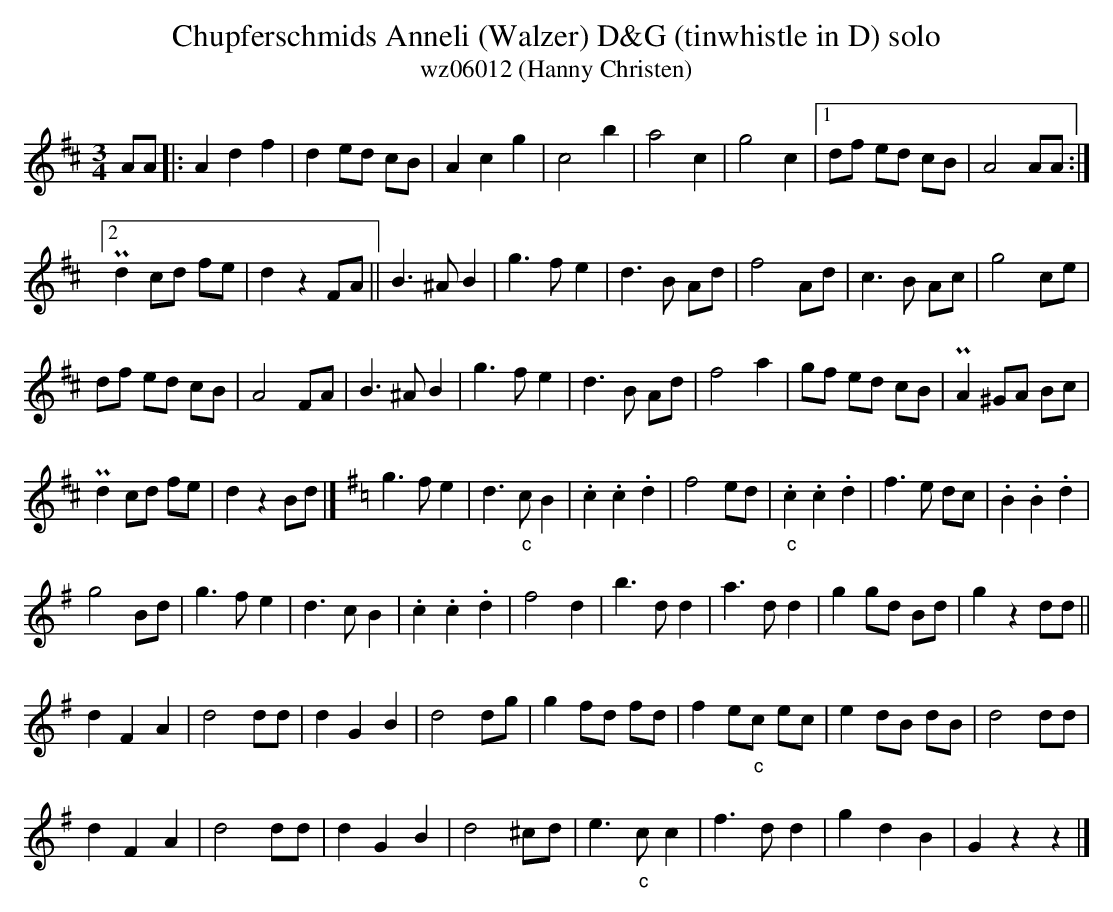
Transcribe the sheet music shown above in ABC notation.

X:1
T:Chupferschmids Anneli (Walzer) D&G (tinwhistle in D) solo
T:wz06012 (Hanny Christen)
M:3/4
L:1/4
K:D transpose=12
A/2A/2 |: Adf | de/2d/2 c/2B/2 | Acg | c2b | a2c | g2c |1 d/2f/2 e/2d/2 c/2B/2 | A2A/2A/2 :|2
Pd c/2d/2 f/2e/2 | dzF/2A/2 || B>^AB | g>fe | d>B A/2d/2 | f2 A/2d/2 | c>B A/2c/2 | g2c/2e/2 |
d/2f/2 e/2d/2 c/2B/2 | A2F/2A/2 | B>^AB | g>fe | d>B A/2d/2 | f2a | g/2f/2 e/2d/2 c/2B/2 | PA ^G/2A/2 B/2c/2 |
Pd c/2d/2 f/2e/2 | dzB/2d/2 |] [K:G] g>fe | d>"_c"cB | .c.c.d | f2e/2d/2 | "_c".c.c.d | f>e d/2c/2 | .B.B.d |
g2B/2d/2 | g>fe | d>cB | .c.c.d | f2d | b>dd | a>dd | gg/2d/2 B/2d/2 | gzd/2d/2 ||
dFA | d2d/2d/2 | dGB | d2d/2g/2 | g f/2d/2 f/2d/2 | f e/2"_c"c/2 e/2c/2 | e d/2B/2 d/2B/2 | d2d/2d/2 |
dFA | d2d/2d/2 | dGB | d2 ^c/2d/2 | e>"_c"cc | f>dd | gdB | Gzz |]
